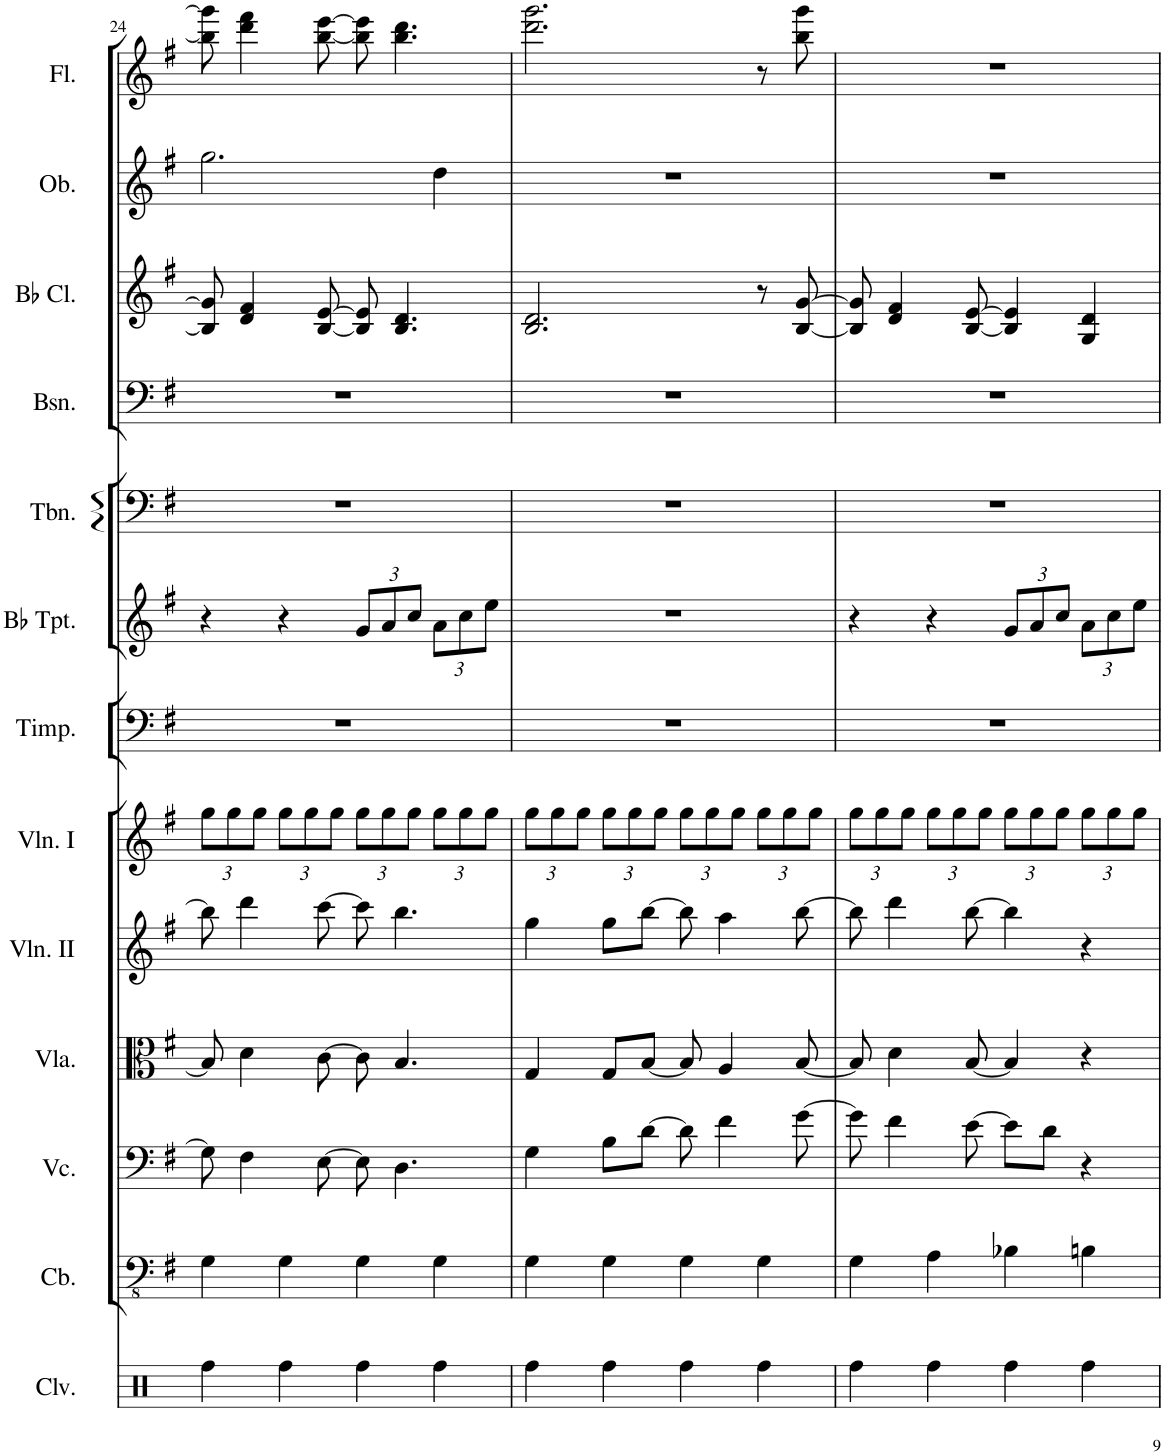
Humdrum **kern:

**kern	**kern	**kern	**kern	**kern	**kern	**kern	**kern	**kern	**kern	**kern	**kern	**kern
*part13	*part12	*part11	*part10	*part9	*part8	*part7	*part6	*part5	*part4	*part3	*part2	*part1
*staff13	*staff12	*staff11	*staff10	*staff9	*staff8	*staff7	*staff6	*staff5	*staff4	*staff3	*staff2	*staff1
*I"Tubular Bells	*I"Contrabasses	*I"Violoncellos	*I"Violas	*I"Violins II	*I"Violins I	*I"Timpani	*I"Trumpets in Bb	*I"Trombone	*I"Bassoons	*I"Clarinets in Bb	*I"Oboes	*I"Flutes
*I'Tu. Be.	*I'Cb.	*I'Vc.	*I'Vla.	*I'Vln. II	*I'Vln. I	*I'Timp.	*	*I'Tbn.	*I'Bsn.	*	*I'Ob.	*I'Fl.
!!LO:PB:g=z
*clefG2	*clefFv4	*clefF4	*clefC3	*clefG2	*clefG2	*clefF4	*clefG2	*clefF4	*clefF4	*clefG2	*clefG2	*clefG2
*	*ITrd7c12	*	*	*	*	*	*ITrd1c2	*	*	*ITrd1c2	*	*
*k[f#]	*k[f#]	*k[f#]	*k[f#]	*k[f#]	*k[f#]	*k[f#]	*k[f#]	*k[f#]	*k[f#]	*k[f#]	*k[f#]	*k[f#]
*M4/4	*M4/4	*M4/4	*M4/4	*M4/4	*M4/4	*M4/4	*M4/4	*M4/4	*M4/4	*M4/4	*M4/4	*M4/4
*	*	*	*	*	*Xbrackettup	*	*	*	*	*	*	*
=24	=24	=24	=24	=24	=24	=24	=24	=24	=24	=24	=24	=24
4bb\	4GG\	8G\]	8B/]	8bb\]	12gg\L	1r	4r	1r	1r	8B/] 8g/]	2.gg\	8bb\] 8ggg\]
.	.	.	.	.	12gg\	.	.	.	.	.	.	.
.	.	4F#\	4d\	4ddd\	.	.	.	.	.	4d/ 4f#/	.	4ddd\ 4fff#\
.	.	.	.	.	12gg\J	.	.	.	.	.	.	.
4bb\	4GG\	.	.	.	12gg\L	.	4r	.	.	.	.	.
.	.	.	.	.	12gg\	.	.	.	.	.	.	.
.	.	[8E\	[8c\	[8ccc\	.	.	.	.	.	[8B/ [8e/	.	[8bb\ [8eee\
.	.	.	.	.	12gg\J	.	.	.	.	.	.	.
*	*	*	*	*	*	*	*Xbrackettup	*	*	*	*	*
4bb\	4GG\	8E\]	8c\]	8ccc\]	12gg\L	.	12g/L	.	.	8B/] 8e/]	.	8bb\] 8eee\]
.	.	.	.	.	12gg\	.	12a/	.	.	.	.	.
.	.	4.D\	4.B/	4.bb\	.	.	.	.	.	4.B/ 4.d/	.	4.bb\ 4.ddd\
.	.	.	.	.	12gg\J	.	12cc/J	.	.	.	.	.
4bb\	4GG\	.	.	.	12gg\L	.	12a\L	.	.	.	4dd\	.
.	.	.	.	.	12gg\	.	12cc\	.	.	.	.	.
.	.	.	.	.	12gg\J	.	12ee\J	.	.	.	.	.
=25	=25	=25	=25	=25	=25	=25	=25	=25	=25	=25	=25	=25
4bb\	4GG\	4G\	4G/	4gg\	12gg\L	1r	1r	1r	1r	2.B/ 2.d/	1r	2.ddd\ 2.ggg\
.	.	.	.	.	12gg\	.	.	.	.	.	.	.
.	.	.	.	.	12gg\J	.	.	.	.	.	.	.
4bb\	4GG\	8B\L	8G/L	8gg\L	12gg\L	.	.	.	.	.	.	.
.	.	.	.	.	12gg\	.	.	.	.	.	.	.
.	.	[8d\J	[8B/J	[8bb\J	.	.	.	.	.	.	.	.
.	.	.	.	.	12gg\J	.	.	.	.	.	.	.
4bb\	4GG\	8d\]	8B/]	8bb\]	12gg\L	.	.	.	.	.	.	.
.	.	.	.	.	12gg\	.	.	.	.	.	.	.
.	.	4f#\	4A/	4aa\	.	.	.	.	.	.	.	.
.	.	.	.	.	12gg\J	.	.	.	.	.	.	.
4bb\	4GG\	.	.	.	12gg\L	.	.	.	.	8r	.	8r
.	.	.	.	.	12gg\	.	.	.	.	.	.	.
.	.	[8g\	[8B/	[8bb\	.	.	.	.	.	[8B/ [8g/	.	8bb\ 8ggg\
.	.	.	.	.	12gg\J	.	.	.	.	.	.	.
=26	=26	=26	=26	=26	=26	=26	=26	=26	=26	=26	=26	=26
4bb\	4GG\	8g\]	8B/]	8bb\]	12gg\L	1r	4r	1r	1r	8B/] 8g/]	1r	1r
.	.	.	.	.	12gg\	.	.	.	.	.	.	.
.	.	4f#\	4d\	4ddd\	.	.	.	.	.	4d/ 4f#/	.	.
.	.	.	.	.	12gg\J	.	.	.	.	.	.	.
4bb\	4AA\	.	.	.	12gg\L	.	4r	.	.	.	.	.
.	.	.	.	.	12gg\	.	.	.	.	.	.	.
.	.	[8e\	[8B/	[8bb\	.	.	.	.	.	[8B/ [8e/	.	.
.	.	.	.	.	12gg\J	.	.	.	.	.	.	.
4bb\	4BB-X\	8e\L]	4B/]	4bb\]	12gg\L	.	12g/L	.	.	4B/] 4e/]	.	.
.	.	.	.	.	12gg\	.	12a/	.	.	.	.	.
.	.	8d\J	.	.	.	.	.	.	.	.	.	.
.	.	.	.	.	12gg\J	.	12cc/J	.	.	.	.	.
4bb\	4BBn\	4r	4r	4r	12gg\L	.	12a\L	.	.	4G/ 4d/	.	.
.	.	.	.	.	12gg\	.	12cc\	.	.	.	.	.
.	.	.	.	.	12gg\J	.	12ee\J	.	.	.	.	.
=	=	=	=	=	=	=	=	=	=	=	=	=
*-	*-	*-	*-	*-	*-	*-	*-	*-	*-	*-	*-	*-
